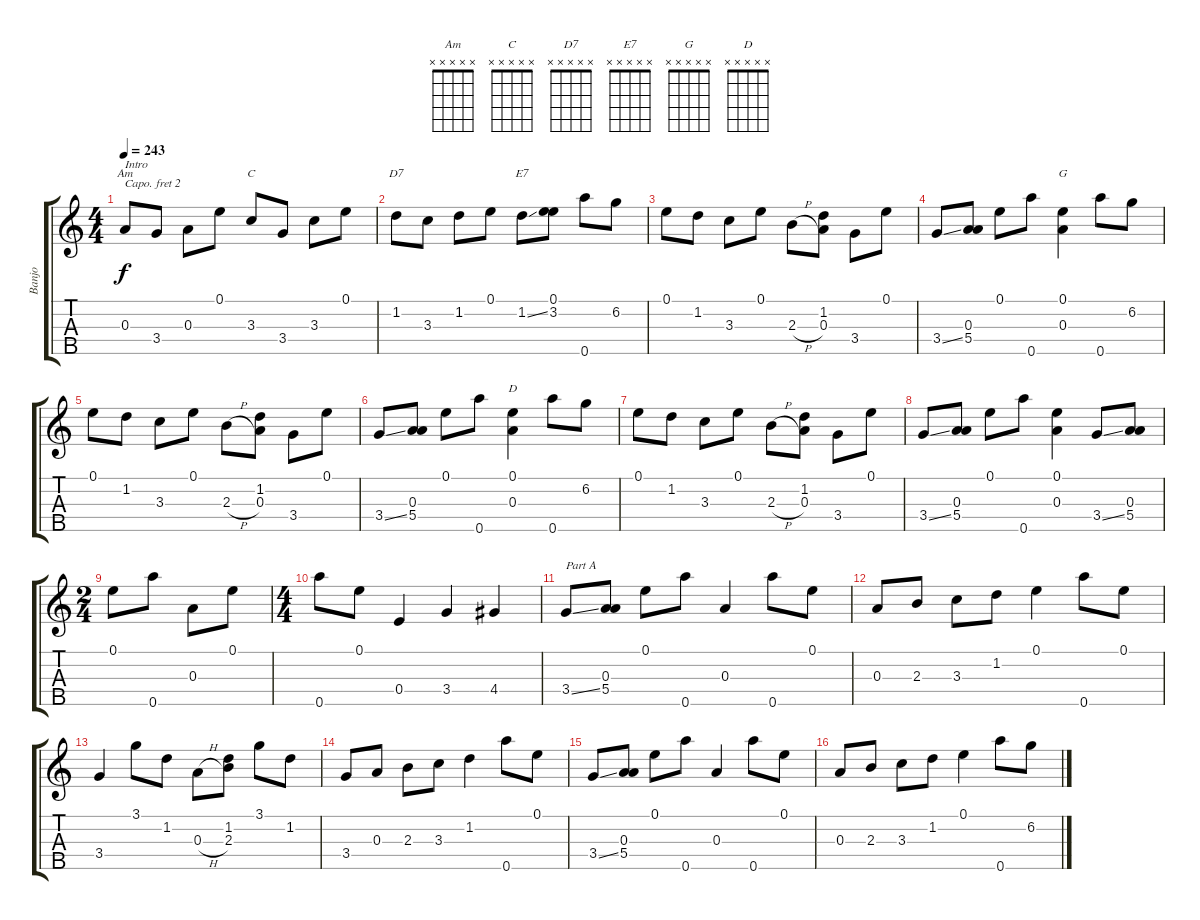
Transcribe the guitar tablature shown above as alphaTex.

\track ("Banjo" "Banjo") {instrument banjo}
\staff {score tabs}
\capo 2
\tuning (D4 B3 G3 D3 G4) {hide}
\displaytranspose 12
\chord ("Am" x x x x x) {firstfret 0}
\chord ("C" x x x x x) {firstfret 0}
\chord ("D7" x x x x x) {firstfret 0}
\chord ("E7" x x x x x) {firstfret 0}
\chord ("G" x x x x x) {firstfret 0}
\chord ("D" x x x x x) {firstfret 0}
\ts (4 4)
\tempo 243
\clef g2
\ks c
0.3.8{ch "Am" txt "Intro" dy f instrument banjo} 3.4.8 0.3.8 0.1.8 3.3.8{ch "C"} 3.4.8 3.3.8 0.1.8 |
1.2.8{ch "D7"} 3.3.8 1.2.8 0.1.8 1.2{ss}.8{ch "E7"} (0.1 3.2).8 0.5.8 6.2.8 |
0.1.8 1.2.8 3.3.8 0.1.8 2.3{h}.8 (1.2 0.3).8 3.4.8 0.1.8 |
3.4{ss}.8 (0.3 5.4).8 0.1.8 0.5.8 (0.1 0.3).4{ch "G"} 0.5.8 6.2.8 |
0.1.8 1.2.8 3.3.8 0.1.8 2.3{h}.8 (1.2 0.3).8 3.4.8 0.1.8 |
3.4{ss}.8 (0.3 5.4).8 0.1.8 0.5.8 (0.1 0.3).4{ch "D"} 0.5.8 6.2.8 |
0.1.8 1.2.8 3.3.8 0.1.8 2.3{h}.8 (1.2 0.3).8 3.4.8 0.1.8 |
3.4{ss}.8 (0.3 5.4).8 0.1.8 0.5.8 (0.1 0.3).4 3.4{ss}.8 (0.3 5.4).8 |
\ts (2 4)
0.1.8 0.5.8 0.3.8 0.1.8 |
\ts (4 4)
0.5.8 0.1.8 0.4.4 3.4.4 4.4.4 |
3.4{ss}.8{txt "Part A"} (0.3 5.4).8 0.1.8 0.5.8 0.3.4 0.5.8 0.1.8 |
0.3.8 2.3.8 3.3.8 1.2.8 0.1.4 0.5.8 0.1.8 |
3.4.4 3.1.8 1.2.8 0.3{h}.8 (1.2 2.3).8 3.1.8 1.2.8 |
3.4.8 0.3.8 2.3.8 3.3.8 1.2.4 0.5.8 0.1.8 |
3.4{ss}.8 (0.3 5.4).8 0.1.8 0.5.8 0.3.4 0.5.8 0.1.8 |
0.3.8 2.3.8 3.3.8 1.2.8 0.1.4 0.5.8 6.2.8
